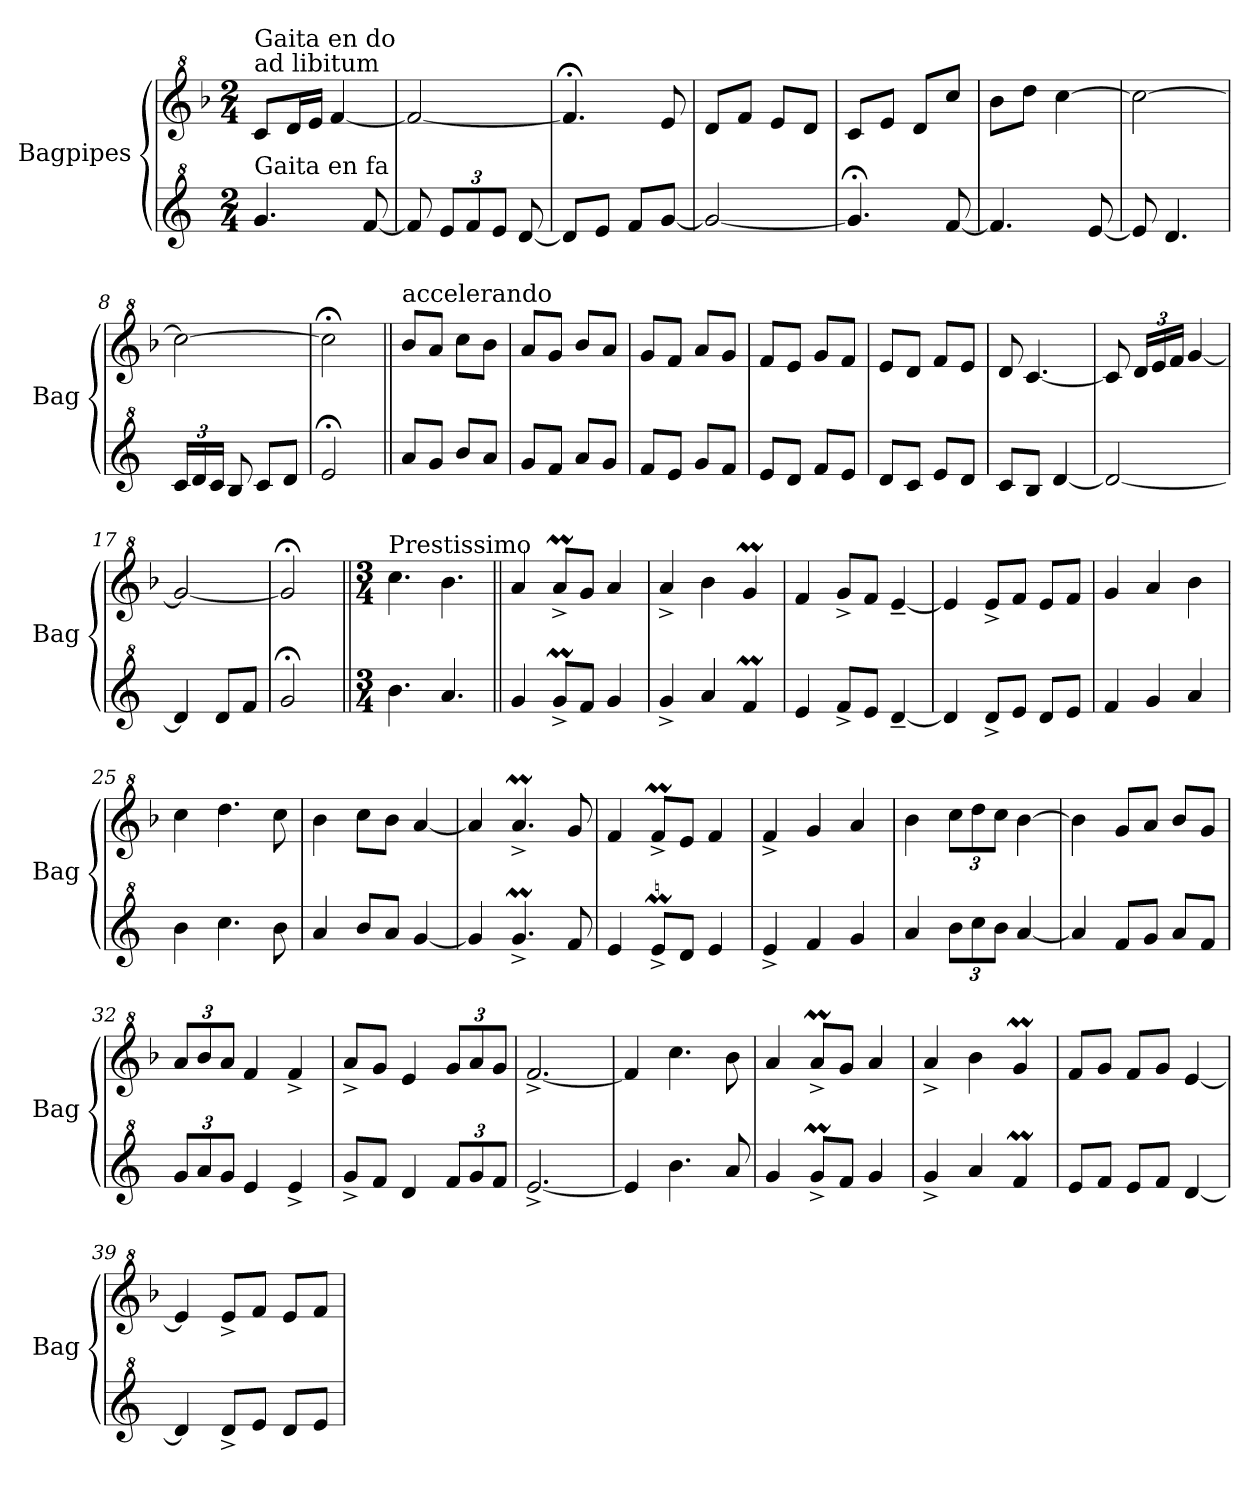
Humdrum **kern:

**kern	**kern
*part2	*part1
*staff2	*staff1
*I"Bagpipes	*I"Bagpipes
*I'Bag	*I'Bag
*clefG^2	*clefG^2
*ITrd4c7	*
*k[b-]	*k[b-]
*F:	*F:
*M2/4	*M2/4
=1	=1
!	!LO:TX:a:t=ad libitum
!	!LO:TX:a:t=Gaita en do
!LO:TX:a:t=Gaita en fa	!
4.cc/	8cc/L
.	16dd/L
.	16ee/JJ
.	[4ff/
[8b-/	.
=2	=2
8b-/]	2ff/_
*Xbrackettup	*
12a/L	.
12b-/	.
12a/J	.
[8g/	.
=3	=3
8g/L]	4.ff;</]
8a/J	.
8b-/L	.
[8cc/J	8ee/
=4	=4
2cc/_	8dd/L
.	8ff/J
.	8ee/L
.	8dd/J
=5	=5
4.cc;</]	8cc/L
.	8ee/J
.	8dd/L
[8b-/	8ccc/J
=6	=6
4.b-/]	8bb-\L
.	8ddd\J
.	[4ccc\
[8a/	.
=7	=7
8a/]	2ccc\_
4.g/	.
=8	=8
24f/LL	2ccc\_
24g/	.
24f/JJ	.
8e/	.
8f/L	.
8g/J	.
=9	=9
2a;</	2ccc;<\]
!!LO:LB:g=z
=10||	=10||
!	!LO:TX:a:t=accelerando
8dd/L	8bb-/L
8cc/J	8aa/J
8ee/L	8ccc\L
8dd/J	8bb-\J
=11	=11
8cc/L	8aa/L
8b-/J	8gg/J
8dd/L	8bb-/L
8cc/J	8aa/J
=12	=12
8b-/L	8gg/L
8a/J	8ff/J
8cc/L	8aa/L
8b-/J	8gg/J
=13	=13
8a/L	8ff/L
8g/J	8ee/J
8b-/L	8gg/L
8a/J	8ff/J
=14	=14
8g/L	8ee/L
8f/J	8dd/J
8a/L	8ff/L
8g/J	8ee/J
=15	=15
8f/L	8dd/
8e/J	[4.cc/
[4g/	.
=16	=16
2g/_	8cc/]
*	*Xbrackettup
.	24dd/LL
.	24ee/
.	24ff/JJ
.	[4gg/
=17	=17
4g/]	2gg/_
8g/L	.
8b-/J	.
=18	=18
2cc;</	2gg;</]
=19||	=19||
*M3/4	*M3/4
!	!LO:TX:a:t=Prestissimo
4.ee\	4.ccc\
4.dd/	4.bb-\
!!LO:LB:g=z
=20||	=20||
4cc/	4aa/
8ccM^/L	8aam^/L
8b-/J	8gg/J
4cc/	4aa/
=21	=21
4cc^/	4aa^/
4dd/	4bb-\
4b-M/	4ggM/
=22	=22
4a/	4ff/
8b-^/L	8gg^/L
8a/J	8ff/J
[4g~/	[4ee~/
=23	=23
4g/]	4ee/]
8g^/L	8ee^/L
8a/J	8ff/J
8g/L	8ee/L
8a/J	8ff/J
=24	=24
4b-/	4gg/
4cc/	4aa/
4dd/	4bb-\
=25	=25
4ee\	4ccc\
4.ff\	4.ddd\
8ee\	8ccc\
=26	=26
4dd/	4bb-\
8ee/L	8ccc\L
8dd/J	8bb-\J
[4cc/	[4aa/
=27	=27
4cc/]	4aa/]
4.ccM^/	4.aam^/
8b-/	8gg/
=28	=28
4a/	4ff/
8aM^/L	8ffM^/L
8g/J	8ee/J
4a/	4ff/
=29	=29
4a^/	4ff^/
4b-/	4gg/
4cc/	4aa/
!!LO:LB:g=z
=30	=30
4dd/	4bb-\
12ee\L	12ccc\L
12ff\	12ddd\
12ee\J	12ccc\J
[4dd/	[4bb-\
=31	=31
4dd/]	4bb-\]
8b-/L	8gg/L
8cc/J	8aa/J
8dd/L	8bb-/L
8b-/J	8gg/J
=32	=32
12cc/L	12aa/L
12dd/	12bb-/
12cc/J	12aa/J
4a/	4ff/
4a^/	4ff^/
=33	=33
8cc^/L	8aa^/L
8b-/J	8gg/J
4g/	4ee/
12b-/L	12gg/L
12cc/	12aa/
12b-/J	12gg/J
=34	=34
[2.a^/	[2.ff^/
=35	=35
4a/]	4ff/]
4.ee\	4.ccc\
8dd/	8bb-\
=36	=36
4cc/	4aa/
8ccM^/L	8aam^/L
8b-/J	8gg/J
4cc/	4aa/
=37	=37
4cc^/	4aa^/
4dd/	4bb-\
4b-M/	4ggM/
=38	=38
8a/L	8ff/L
8b-/J	8gg/J
8a/L	8ff/L
8b-/J	8gg/J
[4g/	[4ee/
!!LO:LB:g=z
=39	=39
4g/]	4ee/]
8g^/L	8ee^/L
8a/J	8ff/J
8g/L	8ee/L
8a/J	8ff/J
=	=
*-	*-
